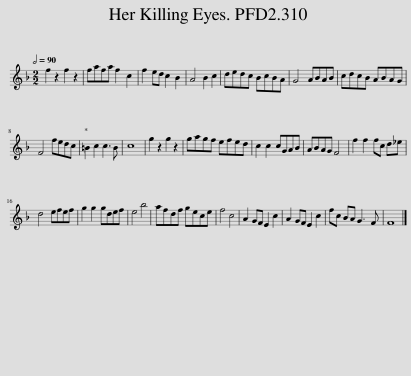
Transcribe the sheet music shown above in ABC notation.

X:1
L:1/8
Q:1/2=90
M:2/2
I:linebreak $
K:F
V:1 treble
V:1
 f2 z2 f2 z2 | fafa f2 c2 | f2 ed c2 B2 | A4 B2 c2 | dedc BcBA | %5
 G4 ABAB | cdcB ABAG |$ F4 fedc | =B2 c2 c3 B | c8 | %10
 g2 z2 g2 z2 | gagf efed | c2 c2 cGAB | ABAG F4 | f2 f2 fc d_e |$ %15
 d4 efef | g2 g2 gdef | e4 b4 | afdf gece | f4 c4 | %20
 A2 GF E2 c2 | A2 GF E2 c2 | fc BA G3 F | F8 |] %24
